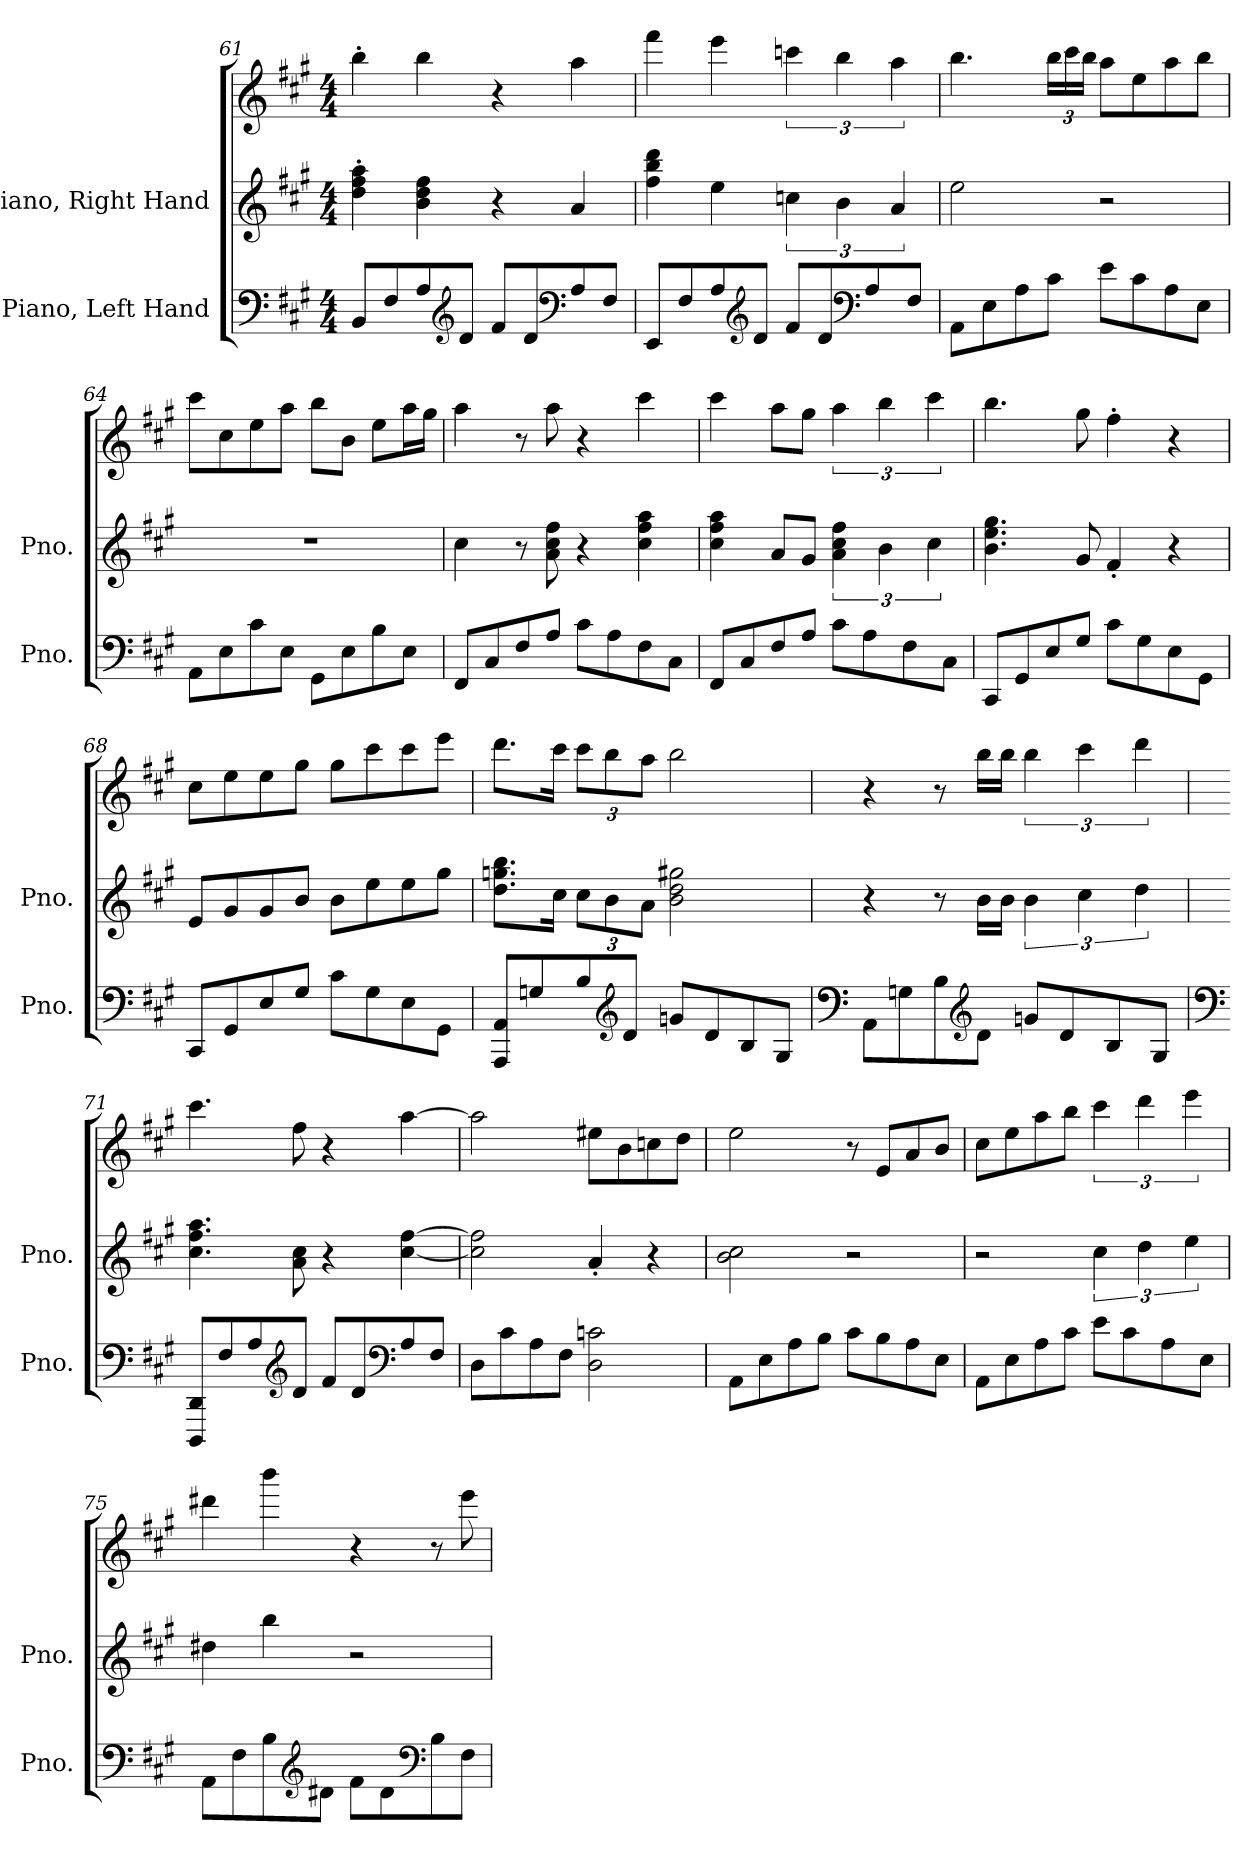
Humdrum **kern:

**kern	**kern	**kern
*part2	*part1	*part1
*staff3	*staff2	*staff1
*I"Piano, Left Hand	*I"Piano, Right Hand	*
*I'Pno.	*I'Pno.	*
*clefF4	*clefG2	*clefG2
*k[f#c#g#]	*k[f#c#g#]	*k[f#c#g#]
*M4/4	*M4/4	*M4/4
=61	=61	=61
8BB/L	4dd\' 4ff#\' 4aa\'	4bb'\
8F#/	.	.
8A/	4b\ 4dd\ 4ff#\	4bb\
*clefG2	*	*
8d/J	.	.
8f#/L	4r	4r
8d/	.	.
*clefF4	*	*
8A/	4a/	4aa\
8F#/J	.	.
!!LO:LB:g=z
=62	=62	=62
8EE/L	4ff#\ 4bb\ 4ddd\	4fff#\
8F#/	.	.
8A/	4ee\	4eee\
*clefG2	*	*
8d/J	.	.
8f#/L	6ccn\	6cccn\
8d/	.	.
.	6b\	6bb\
*clefF4	*	*
8A/	.	.
.	6a/	6aa\
8F#/J	.	.
=63	=63	=63
8AA\L	2ee\	4.bb\
8E\	.	.
8A\	.	.
*	*	*Xbrackettup
8c#\J	.	24bb\LL
.	.	24ccc#\
.	.	24bb\JJ
8e\L	2r	8aa\L
8c#\	.	8ee\
8A\	.	8aa\
8E\J	.	8bb\J
=64	=64	=64
8AA\L	1r	8ccc#\L
8E\	.	8cc#\
8c#\	.	8ee\
8E\J	.	8aa\J
8GG#\L	.	8bb\L
8E\	.	8b\J
8B\	.	8ee\L
8E\J	.	16aa\L
.	.	16gg#\JJ
!!LO:LB:g=z
=65	=65	=65
8FF#/L	4cc#\	4aa\
8C#/	.	.
8F#/	8r	8r
8A/J	8a\ 8cc#\ 8ff#\	8aa\
8c#\L	4r	4r
8A\	.	.
8F#\	4cc#\ 4ff#\ 4aa\	4ccc#\
8C#\J	.	.
=66	=66	=66
8FF#/L	4cc#\ 4ff#\ 4aa\	4ccc#\
8C#/	.	.
8F#/	8a/L	8aa\L
8A/J	8g#/J	8gg#\J
*	*	*brackettup
8c#\L	6a\ 6cc#\ 6ff#\	6aa\
8A\	.	.
.	6b\	6bb\
8F#\	.	.
.	6cc#\	6ccc#\
8C#\J	.	.
=67	=67	=67
8CC#/L	4.b\ 4.ee\ 4.gg#\	4.bb\
8GG#/	.	.
8E/	.	.
8G#/J	8g#/	8gg#\
8c#\L	4f#'/	4ff#'\
8G#\	.	.
8E\	4r	4r
8GG#\J	.	.
=68	=68	=68
8CC#/L	8e/L	8cc#\L
8GG#/	8g#/	8ee\
8E/	8g#/	8ee\
8G#/J	8b/J	8gg#\J
8c#\L	8b\L	8gg#\L
8G#\	8ee\	8ccc#\
8E\	8ee\	8ccc#\
8GG#\J	8gg#\J	8eee\J
!!LO:PB:g=z
=69	=69	=69
8AAA/ 8AA/L	8.dd\ 8.ggn\ 8.bb\L	8.ddd\L
8Gn/	.	.
.	16cc#\Jk	16ccc#\Jk
*	*Xbrackettup	*Xbrackettup
8B/	12cc#\L	12ccc#\L
.	12b\	12bb\
*clefG2	*	*
8d/J	.	.
.	12a\J	12aa\J
8gn/L	2b\ 2dd\ 2gg#X\	2bb\
8d/	.	.
8B/	.	.
8G/J	.	.
=70	=70	=70
*clefF4	*	*
8AA\L	4r	4r
8Gn\	.	.
8B\	8r	8r
*clefG2	*	*
8d\J	16b\LL	16bb\LL
.	16b\JJ	16bb\JJ
*	*brackettup	*brackettup
8gn/L	6b\	6bb\
8d/	.	.
.	6cc#\	6ccc#\
8B/	.	.
.	6dd\	6ddd\
8G/J	.	.
=71	=71	=71
*clefF4	*	*
8DDD/ 8DD/L	4.cc#\ 4.ff#\ 4.aa\	4.ccc#\
8F#/	.	.
8A/	.	.
*clefG2	*	*
8d/J	8a\ 8cc#\	8ff#\
8f#/L	4r	4r
8d/	.	.
*clefF4	*	*
8A/	[4cc#\ [4ff#\	[4aa\
8F#/J	.	.
!!LO:LB:g=z
=72	=72	=72
8D\L	2cc#\] 2ff#\]	2aa\]
8c#\	.	.
8A\	.	.
8F#\J	.	.
2D\ 2cn\	4a'/	8ee#X\L
.	.	8b\
.	4r	8ccn\
.	.	8dd\J
=73	=73	=73
8AA\L	2b\ 2cc#\	2ee\
8E\	.	.
8A\	.	.
8B\J	.	.
8c#\L	2r	8r
8B\	.	8e/L
8A\	.	8a/
8E\J	.	8b/J
=74	=74	=74
8AA\L	2r	8cc#\L
8E\	.	8ee\
8A\	.	8aa\
8c#\J	.	8bb\J
8e\L	6cc#\	6ccc#\
8c#\	.	.
.	6dd\	6ddd\
8A\	.	.
.	6ee\	6eee\
8E\J	.	.
=75	=75	=75
8AA\L	4dd#X\	4ddd#X\
8F#\	.	.
8B\	4bb\	4bbb\
*clefG2	*	*
8d#X\J	.	.
8f#\L	2r	4r
8d#\	.	.
*clefF4	*	*
8B\	.	8r
8F#\J	.	8eee\
=	=	=
*-	*-	*-
